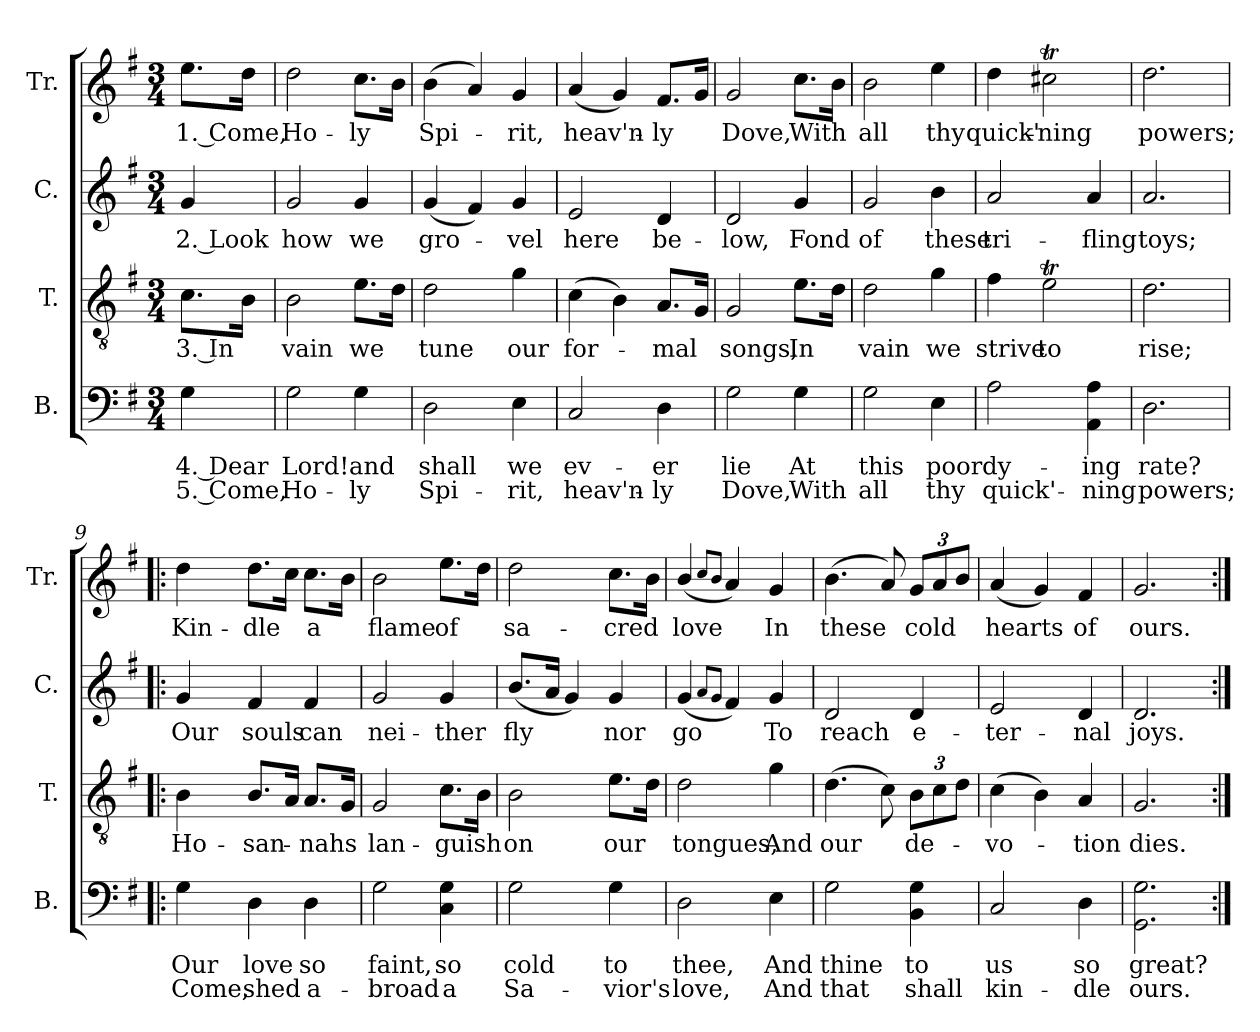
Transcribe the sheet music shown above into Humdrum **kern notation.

**kern	**text	**text	**kern	**text	**kern	**text	**kern	**text
*part4	*part4	*part4	*part3	*part3	*part2	*part2	*part1	*part1
*staff4	*staff4	*staff4	*staff3	*staff3	*staff2	*staff2	*staff1	*staff1
*I"B.	*	*	*I"T.	*	*I"C.	*	*I"Tr.	*
*I'B.	*	*	*I'T.	*	*I'C.	*	*I'Tr.	*
*clefF4	*	*	*clefGv2	*	*clefG2	*	*clefG2	*
*k[f#]	*	*	*k[f#]	*	*k[f#]	*	*k[f#]	*
*M3/4	*	*	*M3/4	*	*M3/4	*	*M3/4	*
*MM100	*	*	*MM100	*	*MM100	*	*MM100	*
=1	=1	=1	=1	=1	=1	=1	=1	=1
4G\	4. Dear	5. Come,	8.c\L	3. In	4g/	2. Look	8.ee\L	1. Come,
.	.	.	16B\Jk	.	.	.	16dd\Jk	.
=2	=2	=2	=2	=2	=2	=2	=2	=2
2G\	Lord!	Ho-	2B\	vain	2g/	how	2dd\	Ho-
4G\	and	-ly	8.e\L	we	4g/	we	8.cc\L	-ly
.	.	.	16d\Jk	.	.	.	16b\Jk	.
=3	=3	=3	=3	=3	=3	=3	=3	=3
2D\	shall	Spi-	2d\	tune	(4g/	gro-	(4b\	Spi-
.	.	.	.	.	4f#/)	.	4a/)	.
4E\	we	-rit,	4g\	our	4g/	-vel	4g/	-rit,
=4	=4	=4	=4	=4	=4	=4	=4	=4
2C/	ev-	heav'n-	(4c\	for-	2e/	here	(4a/	heav'n-
.	.	.	4B\)	.	.	.	4g/)	.
4D\	-er	-ly	8.A/L	-mal	4d/	be-	8.f#/L	-ly
.	.	.	16G/Jk	.	.	.	16g/Jk	.
=5	=5	=5	=5	=5	=5	=5	=5	=5
2G\	lie	Dove,	2G/	songs,	2d/	-low,	2g/	Dove,
4G\	At	With	8.e\L	In	4g/	Fond	8.cc\L	With
.	.	.	16d\Jk	.	.	.	16b\Jk	.
=6	=6	=6	=6	=6	=6	=6	=6	=6
2G\	this	all	2d\	vain	2g/	of	2b\	all
4E\	poor	thy	4g\	we	4b\	these	4ee\	thy
=7	=7	=7	=7	=7	=7	=7	=7	=7
2A\	dy-	quick'-	4f#\	strive	2a/	tri-	4dd\	quick'-
.	.	.	2eT\	to	.	.	2cc#Xt\	-ning
4AA\ 4A\	-ing	-ning	.	.	4a/	-fling	.	.
=8	=8	=8	=8	=8	=8	=8	=8	=8
2.D\	rate?	powers;	2.d\	rise;	2.a/	toys;	2.dd\	powers;
!!LO:LB:g=z
=9!|:	=9!|:	=9!|:	=9!|:	=9!|:	=9!|:	=9!|:	=9!|:	=9!|:
4G\	Our	Come,	4B\	Ho-	4g/	Our	4dd\	Kin-
4D\	love	shed	8.B/L	-san-	4f#/	souls	8.dd\L	-dle
.	.	.	16A/Jk	.	.	.	16cc\Jk	.
4D\	so	a-	8.A/L	-nahs	4f#/	can	8.cc\L	a
.	.	.	16G/Jk	.	.	.	16b\Jk	.
=10	=10	=10	=10	=10	=10	=10	=10	=10
2G\	faint,	-broad	2G/	lan-	2g/	nei-	2b\	flame
4C\ 4G\	so	a	8.c\L	-guish	4g/	-ther	8.ee\L	of
.	.	.	16B\Jk	.	.	.	16dd\Jk	.
=11	=11	=11	=11	=11	=11	=11	=11	=11
2G\	cold	Sa-	2B\	on	(8.b/L	fly	2dd\	sa-
.	.	.	.	.	16a/Jk	.	.	.
.	.	.	.	.	4g/)	.	.	.
4G\	to	-vior's	8.e\L	our	4g/	nor	8.cc\L	-cred
.	.	.	16d\Jk	.	.	.	16b\Jk	.
=12	=12	=12	=12	=12	=12	=12	=12	=12
2D\	thee,	love,	2d\	tongues,	(4g/	go	(4b/	love
.	.	.	.	.	8qa/L	.	8qcc/L	.
.	.	.	.	.	8qg/J	.	8qb/J	.
.	.	.	.	.	4f#/)	.	4a/)	.
4E\	And	And	4g\	And	4g/	To	4g/	In
=13	=13	=13	=13	=13	=13	=13	=13	=13
2G\	thine	that	(4.d\	our	2d/	reach	(4.b\	these
.	.	.	8c\)	.	.	.	8a/)	.
*	*	*	*Xbrackettup	*	*	*	*Xbrackettup	*
4BB\ 4G\	to	shall	12B\L	de-	4d/	e-	12g/L	cold
.	.	.	12c\	.	.	.	12a/	.
.	.	.	12d\J	.	.	.	12b/J	.
=14	=14	=14	=14	=14	=14	=14	=14	=14
2C/	us	kin-	(4c\	-vo-	2e/	-ter-	(4a/	hearts
.	.	.	4B\)	.	.	.	4g/)	.
4D\	so	-dle	4A/	-tion	4d/	-nal	4f#/	of
=15	=15	=15	=15	=15	=15	=15	=15	=15
2.GG\ 2.G\	great?	ours.	2.G/	dies.	2.d/	joys.	2.g/	ours.
=:|!	=:|!	=:|!	=:|!	=:|!	=:|!	=:|!	=:|!	=:|!
*-	*-	*-	*-	*-	*-	*-	*-	*-
